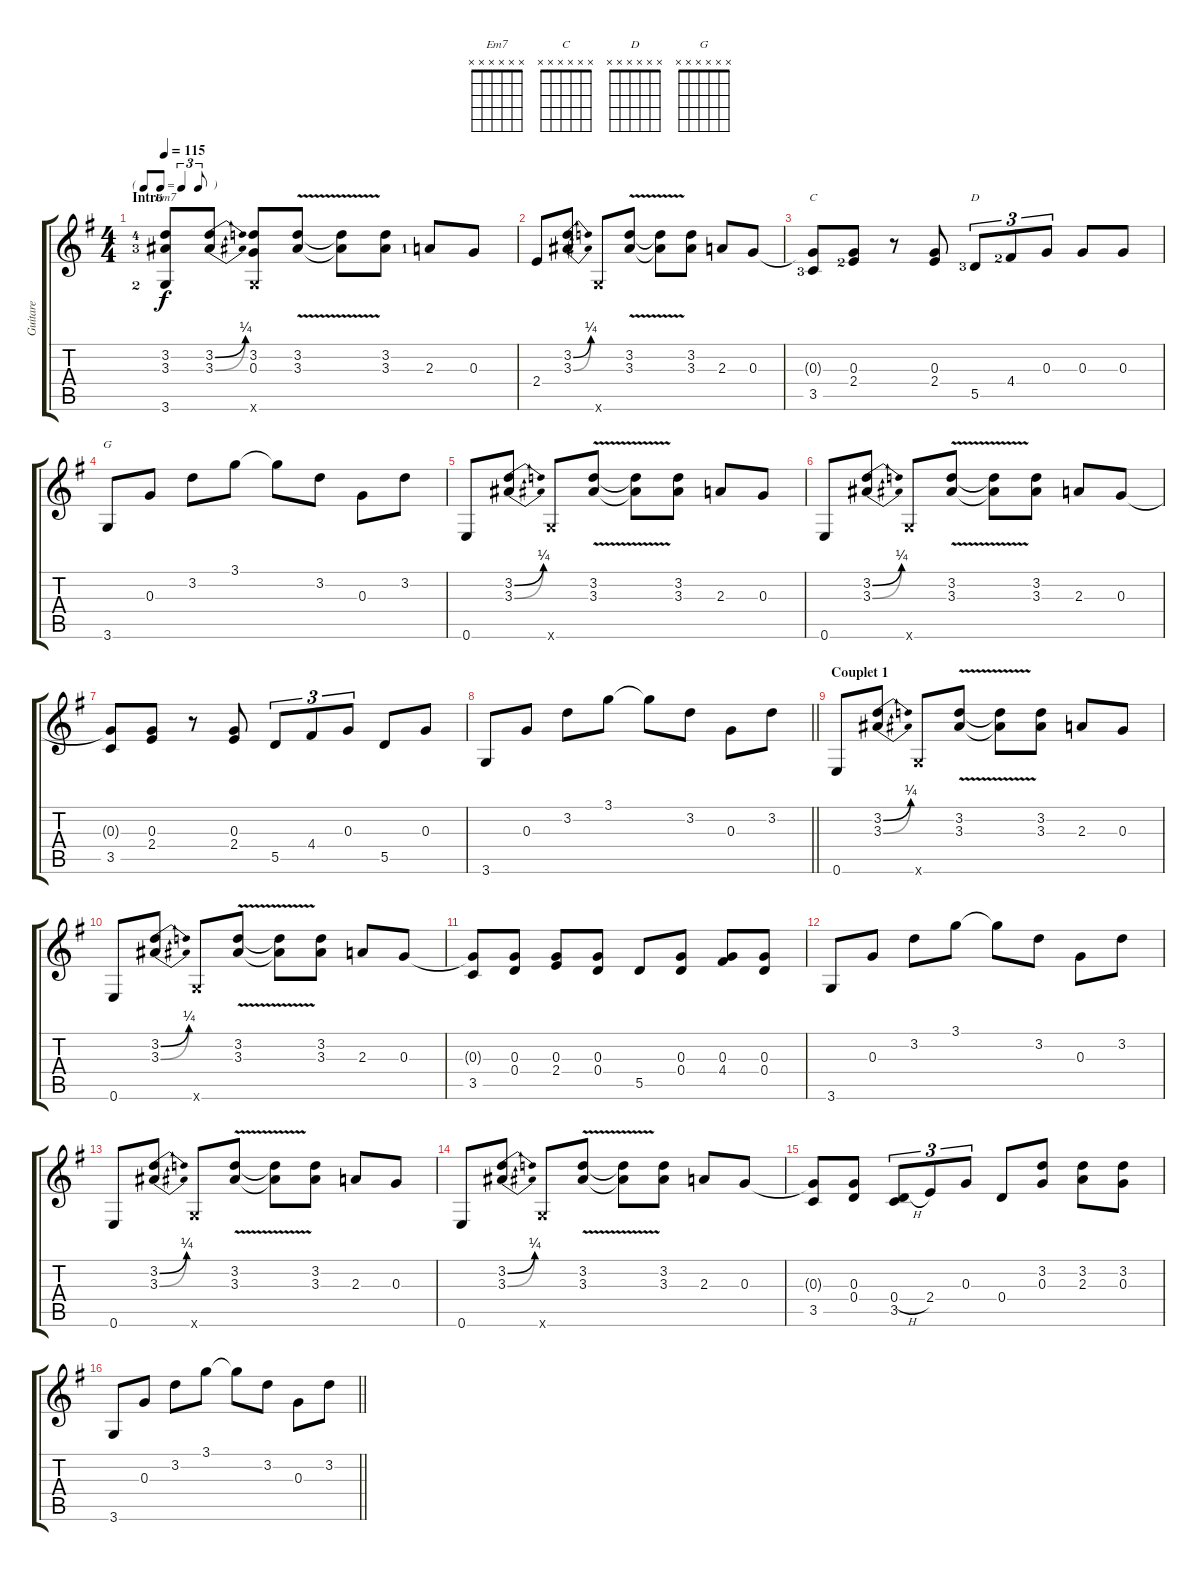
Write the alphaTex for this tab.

\track ("Guitare" "Guitare") {instrument acousticguitarsteel}
\staff {score tabs}
\tuning (E4 B3 G3 D3 A2 E2) {hide}
\chord ("Em7" x x x x x x)
\chord ("C" x x x x x x)
\chord ("D" x x x x x x)
\chord ("G" x x x x x x)
\ts (4 4)
\tf triplet8th
\section ("" "Intro")
\tempo 115
\clef g2
\ks g
(3.2{lf 5} 3.3{lf 4} 3.6{lf 3}).8{ch "Em7" dy f instrument acousticguitarsteel} (3.2{be (bend 0 0 60 1)} 3.3{be (bend 0 0 60 1)}).8 (3.2 0.3 3.6{x}).8 (3.2{v} 3.3{v}).8 (3.2{t} 3.3{t}).8 (3.2 3.3).8 2.3{lf 2}.8 0.3.8 |
2.4.8 (3.2{be (bend 0 0 60 1)} 3.3{be (bend 0 0 60 1)}).8 3.6{x}.8 (3.2 3.3{v}).8 (3.2{t} 3.3{t}).8 (3.2 3.3).8 2.3.8 0.3.8 |
(0.3{t} 3.5{lf 4}).8{ch "C"} (0.3 2.4{lf 3}).8 r.8 (0.3 2.4).8 5.5{lf 4}.8{tu (3 2) ch "D"} 4.4{lf 3}.8{tu (3 2)} 0.3.8{tu (3 2)} 0.3.8 0.3.8 |
3.6.8{ch "G"} 0.3.8 3.2.8 3.1.8 3.1{t}.8 3.2.8 0.3.8 3.2.8 |
0.6.8 (3.2{be (bend 0 0 60 1)} 3.3{be (bend 0 0 60 1)}).8 3.6{x}.8 (3.2 3.3{v}).8 (3.2{t} 3.3{t}).8 (3.2 3.3).8 2.3.8 0.3.8 |
0.6.8 (3.2{be (bend 0 0 60 1)} 3.3{be (bend 0 0 60 1)}).8 3.6{x}.8 (3.2 3.3{v}).8 (3.2{t} 3.3{t}).8 (3.2 3.3).8 2.3.8 0.3.8 |
(0.3{t} 3.5).8 (0.3 2.4).8 r.8 (0.3 2.4).8 5.5.8{tu (3 2)} 4.4.8{tu (3 2)} 0.3.8{tu (3 2)} 5.5.8 0.3.8 |
\barLineRight lightlight
3.6.8 0.3.8 3.2.8 3.1.8 3.1{t}.8 3.2.8 0.3.8 3.2.8 |
\section ("" "Couplet 1")
0.6.8 (3.2{be (bend 0 0 60 1)} 3.3{be (bend 0 0 60 1)}).8 3.6{x}.8 (3.2 3.3{v}).8 (3.2{t} 3.3{t}).8 (3.2 3.3).8 2.3.8 0.3.8 |
0.6.8 (3.2{be (bend 0 0 60 1)} 3.3{be (bend 0 0 60 1)}).8 3.6{x}.8 (3.2 3.3{v}).8 (3.2{t} 3.3{t}).8 (3.2 3.3).8 2.3.8 0.3.8 |
(0.3{t} 3.5).8 (0.3 0.4).8 (0.3 2.4).8 (0.3 0.4).8 5.5.8 (0.3 0.4).8 (0.3 4.4).8 (0.3 0.4).8 |
3.6.8 0.3.8 3.2.8 3.1.8 3.1{t}.8 3.2.8 0.3.8 3.2.8 |
0.6.8 (3.2{be (bend 0 0 60 1)} 3.3{be (bend 0 0 60 1)}).8 3.6{x}.8 (3.2 3.3{v}).8 (3.2{t} 3.3{t}).8 (3.2 3.3).8 2.3.8 0.3.8 |
0.6.8 (3.2{be (bend 0 0 60 1)} 3.3{be (bend 0 0 60 1)}).8 3.6{x}.8 (3.2 3.3{v}).8 (3.2{t} 3.3{t}).8 (3.2 3.3).8 2.3.8 0.3.8 |
(0.3{t} 3.5).8 (0.3 0.4).8 (0.4{h} 3.5).8{tu (3 2)} 2.4.8{tu (3 2)} 0.3.8{tu (3 2)} 0.4.8 (3.2 0.3).8 (3.2 2.3).8 (3.2 0.3).8 |
\barLineRight lightlight
3.6.8 0.3.8 3.2.8 3.1.8 3.1{t}.8 3.2.8 0.3.8 3.2.8
